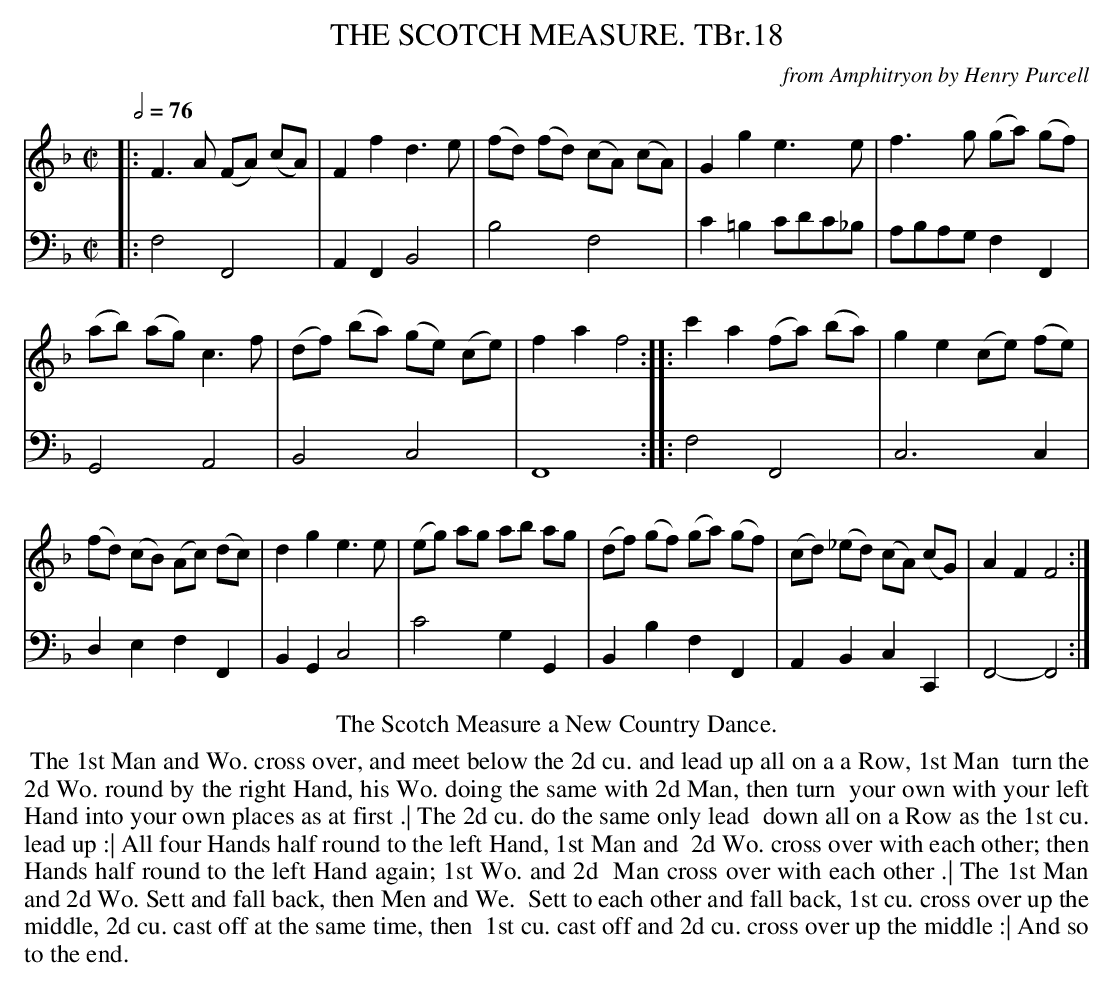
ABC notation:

X:1
T:SCOTCH MEASURE. TBr.18, THE
C: from Amphitryon by Henry Purcell
M: C|
L: 1/8
Q: 1/2=76
K:F
V: 1
|:F3 A (FA) (cA) | F2 f2 d3 e |\\
(fd) (fd) (cA) (cA) | G2 g2 e3 e |\\
f3 g (ga) (gf) |
(ab) (ag) c3 f |\\
(df) (ba) (ge) (ce) | f2 a2 f4 :|\\
|:c'2 a2 (fa) (ba) | g2 e2 (ce) (fe) |
(fd) (cB) (Ac) (dc) | d2 g2 e3 e |\\
(eg) ag ab ag | (df) (gf) (ga) (gf) |\\
(cd) (_ed) (cA) (cG) | A2 F2 F4 :|
V: 2 clef=bass
|: F,4 F,,4 | A,,2F,,2 B,,4 | B,4 F,4 | C2=B,2 CDC_B, |
A,B,A,G, F,2F,,2 | G,,4 A,,4 | B,,4 C,4 | F,,8 :|
|: F,4 F,,4 | C,6 C,2 | D,2E,2 F,2F,,2 | B,,2G,,2 C,4 |
C4 G,2G,,2 | B,,2B,2 F,2F,,2 | A,,2B,,2 C,2C,,2 | F,,4- F,,4 :|
